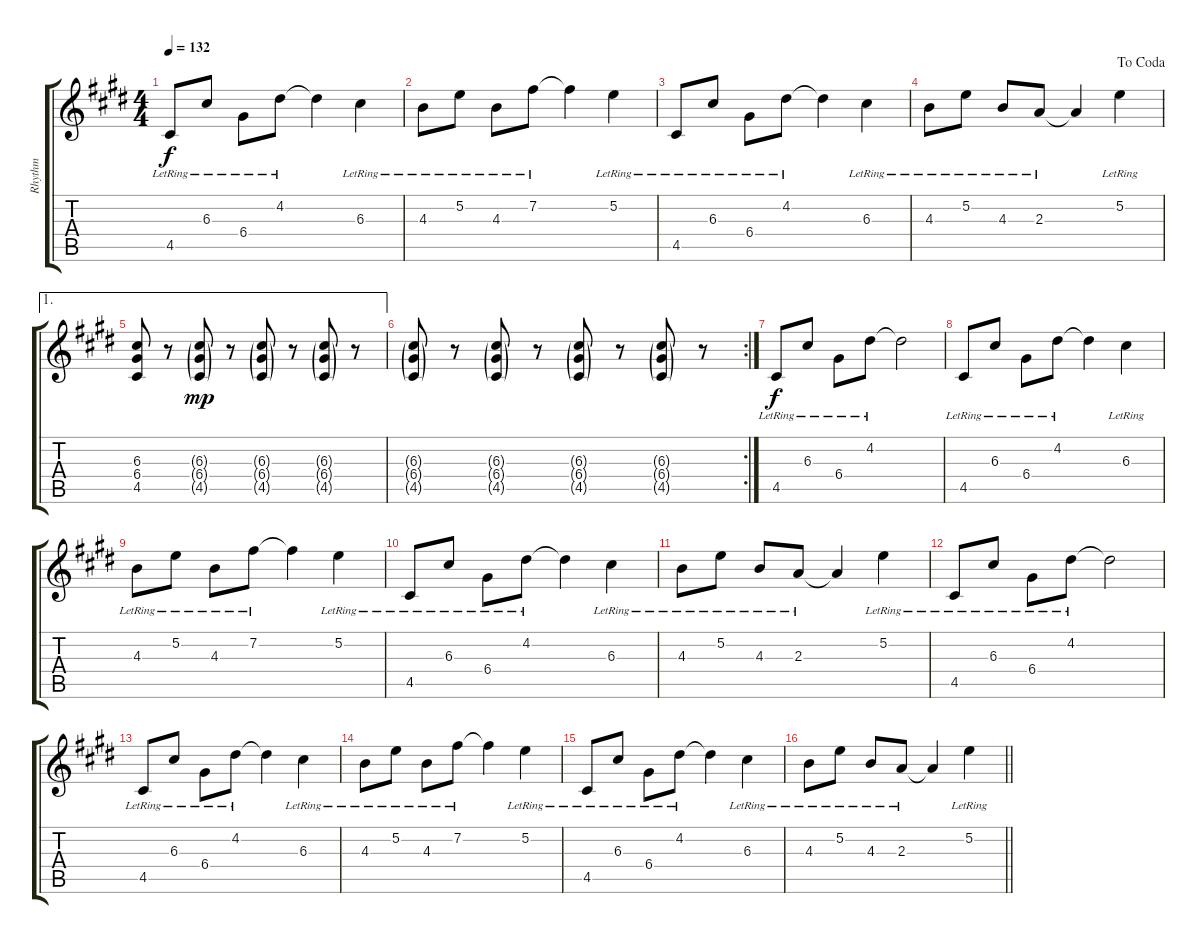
\track ("Rhythm" "Rhythm") {instrument distortionguitar}
\staff {score tabs}
\tuning (E4 B3 G3 D3 A2 E2) {hide}
\ts (4 4)
\tempo 132
\clef g2
\ks c#minor
4.5{lr}.8{dy f} 6.3{lr}.8 6.4{lr}.8 4.2{lr}.8 4.2{t}.4 6.3{lr}.4 |
4.3{lr}.8 5.2{lr}.8 4.3{lr}.8 7.2{lr}.8 7.2{t}.4 5.2{lr}.4 |
4.5{lr}.8 6.3{lr}.8 6.4{lr}.8 4.2{lr}.8 4.2{t}.4 6.3{lr}.4 |
\jump dacoda
4.3{lr}.8 5.2{lr}.8 4.3{lr}.8 2.3{lr}.8 2.3{t}.4 5.2{lr}.4 |
\ae 1
(6.3 6.4 4.5).8{volume 1} r.8 (6.3{g} 6.4{g} 4.5{g}).8{dy mp} r.8 (6.3{g} 6.4{g} 4.5{g}).8 r.8 (6.3{g} 6.4{g} 4.5{g}).8 r.8 |
\rc 2
(6.3{g} 6.4{g} 4.5{g}).8 r.8 (6.3{g} 6.4{g} 4.5{g}).8 r.8 (6.3{g} 6.4{g} 4.5{g}).8 r.8 (6.3{g} 6.4{g} 4.5{g}).8 r.8 |
4.5{lr}.8{dy f} 6.3{lr}.8 6.4{lr}.8 4.2{lr}.8 4.2{t}.2 |
4.5{lr}.8 6.3{lr}.8 6.4{lr}.8 4.2{lr}.8 4.2{t}.4 6.3{lr}.4 |
4.3{lr}.8 5.2{lr}.8 4.3{lr}.8 7.2{lr}.8 7.2{t}.4 5.2{lr}.4 |
4.5{lr}.8 6.3{lr}.8 6.4{lr}.8 4.2{lr}.8 4.2{t}.4 6.3{lr}.4 |
4.3{lr}.8 5.2{lr}.8 4.3{lr}.8 2.3{lr}.8 2.3{t}.4 5.2{lr}.4 |
4.5{lr}.8 6.3{lr}.8 6.4{lr}.8 4.2{lr}.8 4.2{t}.2 |
4.5{lr}.8 6.3{lr}.8 6.4{lr}.8 4.2{lr}.8 4.2{t}.4 6.3{lr}.4 |
4.3{lr}.8 5.2{lr}.8 4.3{lr}.8 7.2{lr}.8 7.2{t}.4 5.2{lr}.4 |
4.5{lr}.8 6.3{lr}.8 6.4{lr}.8 4.2{lr}.8 4.2{t}.4 6.3{lr}.4 |
\barLineRight lightlight
4.3{lr}.8 5.2{lr}.8 4.3{lr}.8 2.3{lr}.8 2.3{t}.4 5.2{lr}.4
